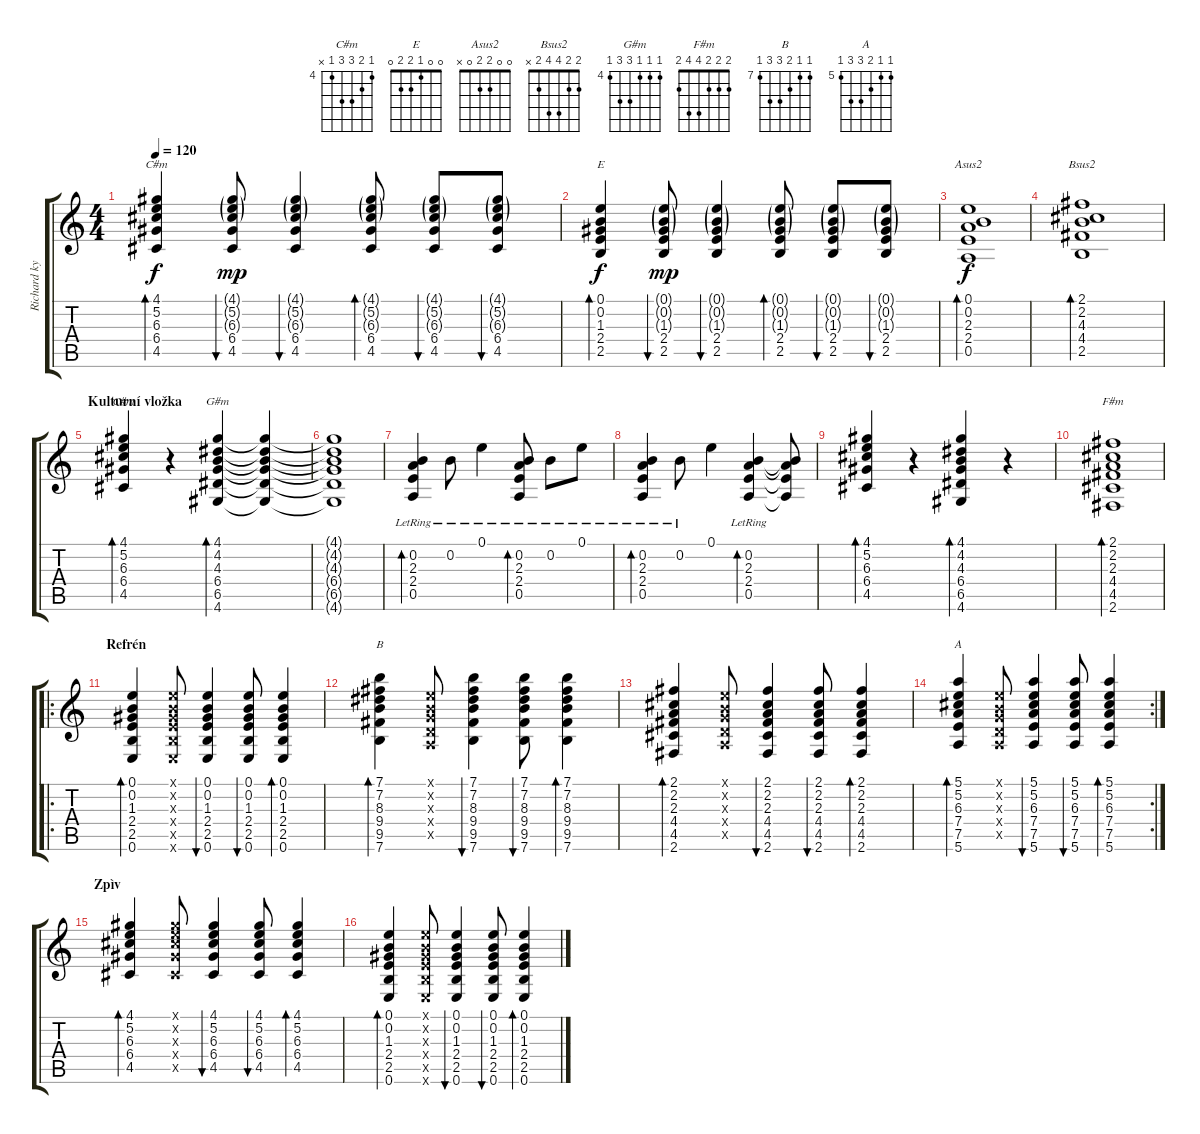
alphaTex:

\track ("Richard kytara" "Richard ky") {instrument acousticguitarsteel}
\staff {score tabs}
\tuning (E4 B3 G3 D3 A2 E2) {hide}
\chord ("C#m" 4 5 6 6 4 x) {firstfret 2}
\chord ("E" 0 0 1 2 2 0)
\chord ("Asus2" 0 0 2 2 0 x)
\chord ("Bsus2" 2 2 4 4 2 x)
\chord ("C#m" 4 5 6 6 4 x) {firstfret 4}
\chord ("G#m" 4 4 4 6 6 4) {firstfret 4}
\chord ("F#m" 2 2 2 4 4 2)
\chord ("B" 7 7 8 9 9 7) {firstfret 7}
\chord ("A" 5 5 6 7 7 5) {firstfret 5}
\ts (4 4)
\tempo 120
\clef g2
\ks c
(4.1 5.2 6.3 6.4 4.5).4{bd 120 ch "C#m" dy f} (4.1{g} 5.2{g} 6.3{g} 6.4 4.5).8{bu 60 dy mp} (4.1{g} 5.2{g} 6.3{g} 6.4 4.5).4{bu 60} (4.1{g} 5.2{g} 6.3{g} 6.4 4.5).8{bd 120} (4.1{g} 5.2{g} 6.3{g} 6.4 4.5).8{bu 60} (4.1{g} 5.2{g} 6.3{g} 6.4 4.5).8{bu 60} |
(0.1 0.2 1.3 2.4 2.5).4{bd 120 ch "E" dy f} (0.1{g} 0.2{g} 1.3{g} 2.4 2.5).8{bu 60 dy mp} (0.1{g} 0.2{g} 1.3{g} 2.4 2.5).4{bu 60} (0.1{g} 0.2{g} 1.3{g} 2.4 2.5).8{bd 120} (0.1{g} 0.2{g} 1.3{g} 2.4 2.5).8{bu 60} (0.1{g} 0.2{g} 1.3{g} 2.4 2.5).8{bu 60} |
(0.1 0.2 2.3 2.4 0.5).1{bd 120 ch "Asus2" dy f} |
(2.1 2.2 4.3 4.4 2.5).1{bd 120 ch "Bsus2"} |
\section ("" "Kulturní vložka")
(4.1 5.2 6.3 6.4 4.5).4{bd 240 ch "C#m"} r.4 (4.1 4.2 4.3 6.4 6.5 4.6).4{bd 480 ch "G#m"} (4.1{t} 4.2{t} 4.3{t} 6.4{t} 6.5{t} 4.6{t}).4 |
(4.1{t} 4.2{t} 4.3{t} 6.4{t} 6.5{t} 4.6{t}).1 |
(0.2 2.3{lr} 2.4{lr} 0.5{lr}).4{bd 240} 0.2{lr}.8 0.1{lr}.4 (0.2 2.3{lr} 2.4{lr} 0.5{lr}).8{bd 30} 0.2{lr}.8 0.1{lr}.8 |
(0.2 2.3{lr} 2.4{lr} 0.5{lr}).4{bd 60} 0.2{lr}.8 0.1.4 (0.2{lr} 2.3{lr} 2.4{lr} 0.5{lr}).4{bd 480} (0.2{t} 2.3{t} 2.4{t} 0.5{t}).8 |
(4.1 5.2 6.3 6.4 4.5).4{bd 240} r.4 (4.1 4.2 4.3 6.4 6.5 4.6).4{bd 480} r.4 |
(2.1 2.2 2.3 4.4 4.5 2.6).1{bd 480 ch "F#m"} |
\ro
\section ("" "Refrén")
(0.1 0.2 1.3 2.4 2.5 0.6).4{bd 60 volume 9} (0.1{x} 0.2{x} 1.3{x} 2.4{x} 2.5{x} 0.6{x}).8 (0.1 0.2 1.3 2.4 2.5 0.6).4{bu 60} (0.1 0.2 1.3 2.4 2.5 0.6).8{bu 60} (0.1 0.2 1.3 2.4 2.5 0.6).4{bd 60} |
(7.1 7.2 8.3 9.4 9.5 7.6).4{bd 120 ch "B"} (0.1{x} 0.2{x} 0.3{x} 0.4{x} 0.5{x}).8 (7.1 7.2 8.3 9.4 9.5 7.6).4{bu 60} (7.1 7.2 8.3 9.4 9.5 7.6).8{bu 60} (7.1 7.2 8.3 9.4 9.5 7.6).4{bd 60} |
(2.1 2.2 2.3 4.4 4.5 2.6).4{bd 120} (0.1{x} 0.2{x} 0.3{x} 0.4{x} 0.5{x}).8 (2.1 2.2 2.3 4.4 4.5 2.6).4{bu 60} (2.1 2.2 2.3 4.4 4.5 2.6).8{bu 60} (2.1 2.2 2.3 4.4 4.5 2.6).4{bd 60} |
\rc 2
(5.1 5.2 6.3 7.4 7.5 5.6).4{bd 120 ch "A"} (0.1{x} 0.2{x} 0.3{x} 0.4{x} 0.5{x}).8 (5.1 5.2 6.3 7.4 7.5 5.6).4{bu 60} (5.1 5.2 6.3 7.4 7.5 5.6).8{bu 60} (5.1 5.2 6.3 7.4 7.5 5.6).4{bd 60} |
\section ("" "Zpìv")
(4.1 5.2 6.3 6.4 4.5).4{bd 60 volume 13} (4.1{x} 5.2{x} 6.3{x} 6.4{x} 4.5{x}).8 (4.1 5.2 6.3 6.4 4.5).4{bu 60} (4.1 5.2 6.3 6.4 4.5).8{bu 60} (4.1 5.2 6.3 6.4 4.5).4{bd 60} |
(0.1 0.2 1.3 2.4 2.5 0.6).4{bd 60} (0.1{x} 0.2{x} 1.3{x} 2.4{x} 2.5{x} 0.6{x}).8 (0.1 0.2 1.3 2.4 2.5 0.6).4{bu 60} (0.1 0.2 1.3 2.4 2.5 0.6).8{bu 60} (0.1 0.2 1.3 2.4 2.5 0.6).4{bd 60}
